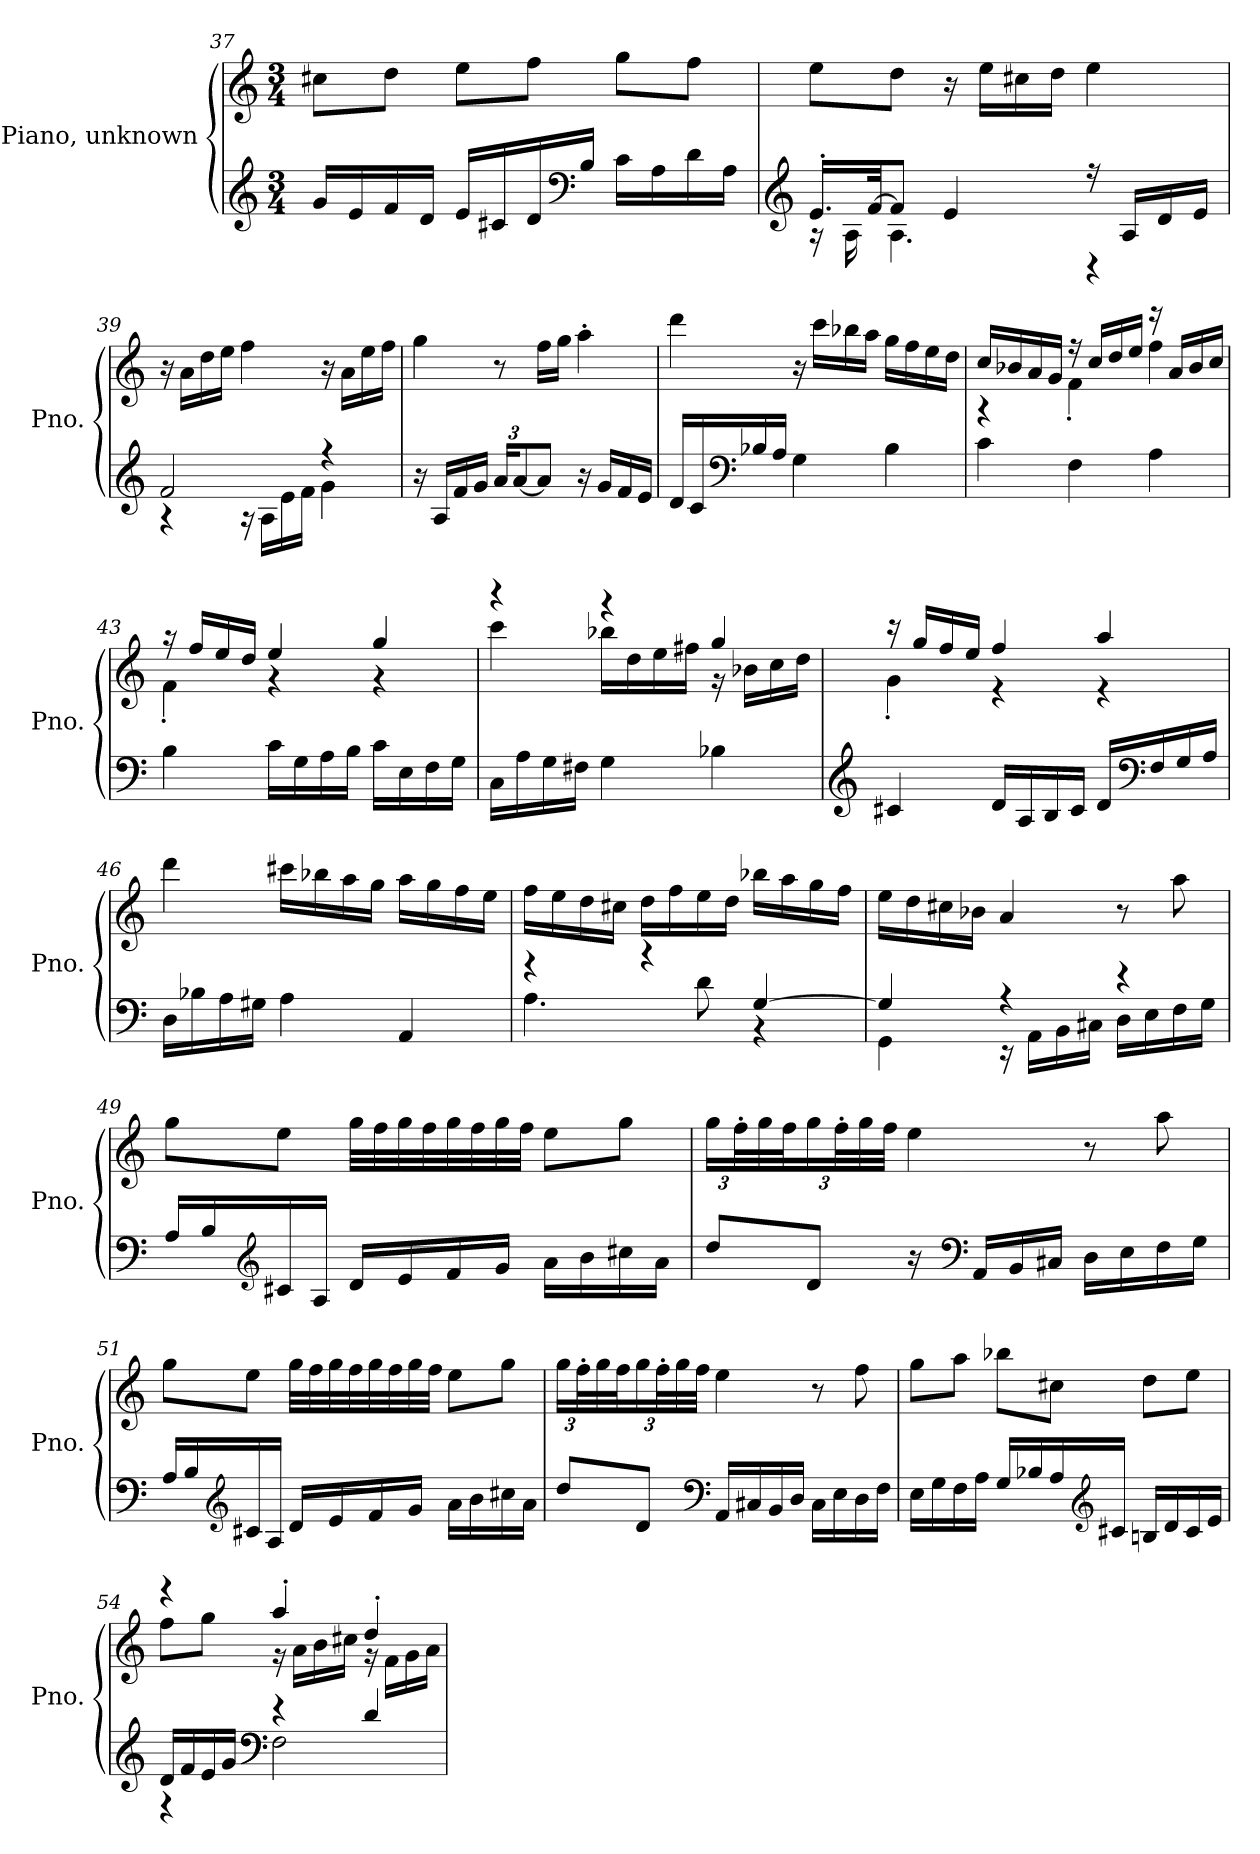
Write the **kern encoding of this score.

**kern	**kern
*part1	*part1
*staff2	*staff1
*I"Piano, unknown	*
*I'Pno.	*
!!LO:LB:g=z
*clefG2	*clefG2
*k[]	*k[]
*M3/4	*M3/4
=37	=37
16g/LL	8cc#X\L
16e/	.
16f/	8dd\J
16d/JJ	.
16e/LL	8ee\L
16c#X/	.
16d/	8ff\J
*clefF4	*
16B/JJ	.
16c#\LL	8gg\L
16A\	.
16d\	8ff\J
16A\JJ	.
=38	=38
*clefG2	*
*^	*
16.e'/LL	16r	8ee\L
.	16A\	.
[32f/JK	.	.
8f/J]	4.A\	8dd\J
4e/	.	16r
.	.	16ee\LL
.	.	16cc#X\
.	.	16dd\JJ
16r	4r	4ee\
16A/LL	.	.
16d/	.	.
16e/JJ	.	.
=39	=39	=39
2f/	4r	16r
.	.	16a\LL
.	.	16dd\
.	.	16ee\JJ
.	16r	4ff\
.	16A\LL	.
.	16e\	.
.	16f\JJ	.
4r	4g\	16r
.	.	16a\LL
.	.	16ee\
.	.	16ff\JJ
*v	*v	*
!!LO:LB:g=z
=40	=40
16r	4gg\
16A/LL	.
16f/	.
16g/JJ	.
*Xbrackettup	*
24a/KL	8r
[12a/	.
8a/J]	16ff\LL
.	16gg\JJ
16r	4aa'\
16g/LL	.
16f/	.
16e/JJ	.
=41	=41
16d/LL	4ddd\
16c/	.
*clefF4	*
16B-X/	.
16A/JJ	.
4G\	16r
.	16ccc\LL
.	16bb-X\
.	16aa\JJ
4B-\	16gg\LL
.	16ff\
.	16ee\
.	16dd\JJ
=42	=42
*	*^
4c\	16cc/LL	4r
.	16b-X/	.
.	16a/	.
.	16g/JJ	.
4F\	16r	4f'\
.	16cc/LL	.
.	16dd/	.
.	16ee/JJ	.
4A\	16r	4ff\
.	16a/LL	.
.	16b-/	.
.	16cc/JJ	.
!!LO:LB:g=z	!!
=43	=43	=43
4B\	16r	4f'\
.	16ff/LL	.
.	16ee/	.
.	16dd/JJ	.
16c\LL	4ee/	4r
16G\	.	.
16A\	.	.
16B\JJ	.	.
16c\LL	4gg/	4r
16E\	.	.
16F\	.	.
16G\JJ	.	.
=44	=44	=44
16C\LL	4r	4ccc\
16A\	.	.
16G\	.	.
16F#X\JJ	.	.
4G\	4r	16bb-X\LL
.	.	16dd\
.	.	16ee\
.	.	16ff#X\JJ
4B-X\	4gg/	16r
.	.	16b-X\LL
.	.	16cc\
.	.	16dd\JJ
=45	=45	=45
*clefG2	*	*
4c#X/	16r	4g'\
.	16gg/LL	.
.	16ff/	.
.	16ee/JJ	.
16d/LL	4ff/	4r
16A/	.	.
16B/	.	.
16c#/JJ	.	.
16d/LL	4aa/	4r
*clefF4	*	*
16F/	.	.
16G/	.	.
16A/JJ	.	.
*	*v	*v
!!LO:LB:g=z
=46	=46
16D\LL	4ddd\
16B-X\	.
16A\	.
16G#X\JJ	.
4A\	16ccc#X\LL
.	16bb-X\
.	16aa\
.	16gg\JJ
4AA/	16aa\LL
.	16gg\
.	16ff\
.	16ee\JJ
=47	=47
*^	*
4r	4.A\	16ff\LL
.	.	16ee\
.	.	16dd\
.	.	16cc#X\JJ
4r	.	16dd\LL
.	.	16ff\
.	8d\	16ee\
.	.	16dd\JJ
[4G/	4r	16bb-X\LL
.	.	16aa\
.	.	16gg\
.	.	16ff\JJ
=48	=48	=48
4G/]	4GG\	16ee\LL
.	.	16dd\
.	.	16cc#X\
.	.	16b-X\JJ
4r	16r	4a/
.	16AA\LL	.
.	16BB\	.
.	16C#X\JJ	.
4r	16D\LL	8r
.	16E\	.
.	16F\	8aa\
.	16G\JJ	.
*v	*v	*
!!LO:PB:g=z
=49	=49
16A/LL	8gg\L
16B/	.
*clefG2	*
16c#X/	8ee\J
16A/JJ	.
16d/LL	32gg\LLL
.	32ff\
16e/	32gg\
.	32ff\
16f/	32gg\
.	32ff\
16g/JJ	32gg\
.	32ff\JJJ
16a\LL	8ee\L
16b\	.
16cc#X\	8gg\J
16a\JJ	.
=50	=50
*	*Xbrackettup
8dd/L	24gg\LL
.	48ff'\L
.	32gg\
.	32ff\J
8d/J	24gg\
.	48ff'\L
.	32gg\
.	32ff\JJJ
16r	4ee\
*clefF4	*
16AA/LL	.
16BB/	.
16C#X/JJ	.
16D\LL	8r
16E\	.
16F\	8aa\
16G\JJ	.
!!LO:LB:g=z
=51	=51
16A/LL	8gg\L
16B/	.
*clefG2	*
16c#X/	8ee\J
16A/JJ	.
16d/LL	32gg\LLL
.	32ff\
16e/	32gg\
.	32ff\
16f/	32gg\
.	32ff\
16g/JJ	32gg\
.	32ff\JJJ
16a\LL	8ee\L
16b\	.
16cc#X\	8gg\J
16a\JJ	.
=52	=52
8dd/L	24gg\LL
.	48ff'\L
.	32gg\
.	32ff\J
8d/J	24gg\
.	48ff'\L
.	32gg\
.	32ff\JJJ
*clefF4	*
16AA/LL	4ee\
16C#X/	.
16BB/	.
16D/JJ	.
16C#\LL	8r
16E\	.
16D\	8ff\
16F\JJ	.
!!LO:LB:g=z
=53	=53
16E\LL	8gg\L
16G\	.
16F\	8aa\J
16A\JJ	.
16G/LL	8bb-X\L
16B-X/	.
16A/	8cc#X\J
*clefG2	*
16c#X/JJ	.
16Bn/LL	8dd\L
16d/	.
16c#/	8ee\J
16e/JJ	.
=54	=54
*^	*^
16d/LL	4r	4r	8ff\L
16f/	.	.	.
16e/	.	.	8gg\J
16g/JJ	.	.	.
*clefF4	*	*	*
4r	2F\	4aa'/	16r
.	.	.	16a\LL
.	.	.	16b\
.	.	.	16cc#X\JJ
4d/	.	4dd'/	16r
.	.	.	16f\LL
.	.	.	16g\
.	.	.	16a\JJ
*v	*v	*	*
*	*v	*v
=	=
*-	*-
